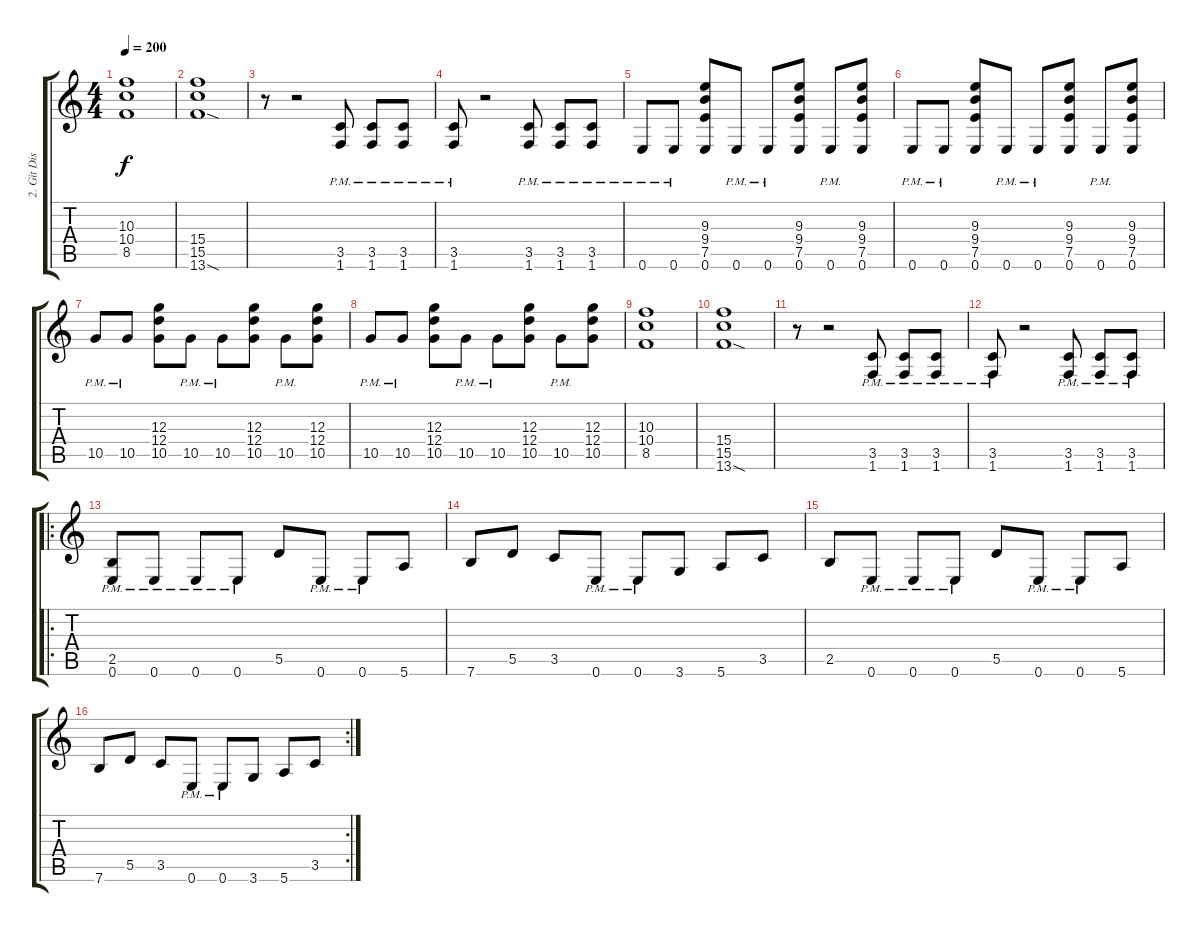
\track ("2. Git Dist" "2. Git Dis") {instrument distortionguitar}
\staff {score tabs}
\tuning (E4 B3 G3 D3 A2 E2) {hide}
\ts (4 4)
\tempo 200
\clef g2
\ks c
(10.3 10.4 8.5).1{dy f} |
(15.4 15.5 13.6{sod}).1 |
r.8 r.2 (3.5{pm} 1.6{pm}).8 (3.5{pm} 1.6{pm}).8 (3.5{pm} 1.6{pm}).8 |
(3.5{pm} 1.6{pm}).8 r.2 (3.5{pm} 1.6{pm}).8 (3.5{pm} 1.6{pm}).8 (3.5{pm} 1.6{pm}).8 |
0.6{pm}.8 0.6{pm}.8 (9.3 9.4 7.5 0.6).8 0.6{pm}.8 0.6{pm}.8 (9.3 9.4 7.5 0.6).8 0.6{pm}.8 (9.3 9.4 7.5 0.6).8 |
0.6{pm}.8 0.6{pm}.8 (9.3 9.4 7.5 0.6).8 0.6{pm}.8 0.6{pm}.8 (9.3 9.4 7.5 0.6).8 0.6{pm}.8 (9.3 9.4 7.5 0.6).8 |
10.5{pm}.8 10.5{pm}.8 (12.3 12.4 10.5).8 10.5{pm}.8 10.5{pm}.8 (12.3 12.4 10.5).8 10.5{pm}.8 (12.3 12.4 10.5).8 |
10.5{pm}.8 10.5{pm}.8 (12.3 12.4 10.5).8 10.5{pm}.8 10.5{pm}.8 (12.3 12.4 10.5).8 10.5{pm}.8 (12.3 12.4 10.5).8 |
(10.3 10.4 8.5).1 |
(15.4 15.5 13.6{sod}).1 |
r.8 r.2 (3.5{pm} 1.6{pm}).8 (3.5{pm} 1.6{pm}).8 (3.5{pm} 1.6{pm}).8 |
(3.5{pm} 1.6{pm}).8 r.2 (3.5{pm} 1.6{pm}).8 (3.5{pm} 1.6{pm}).8 (3.5{pm} 1.6{pm}).8 |
\ro
(2.5{pm} 0.6{pm}).8 0.6{pm}.8 0.6{pm}.8 0.6{pm}.8 5.5.8 0.6{pm}.8 0.6{pm}.8 5.6.8 |
7.6.8 5.5.8 3.5.8 0.6{pm}.8 0.6{pm}.8 3.6.8 5.6.8 3.5.8 |
2.5.8 0.6{pm}.8 0.6{pm}.8 0.6{pm}.8 5.5.8 0.6{pm}.8 0.6{pm}.8 5.6.8 |
\rc 2
7.6.8 5.5.8 3.5.8 0.6{pm}.8 0.6{pm}.8 3.6.8 5.6.8 3.5.8
